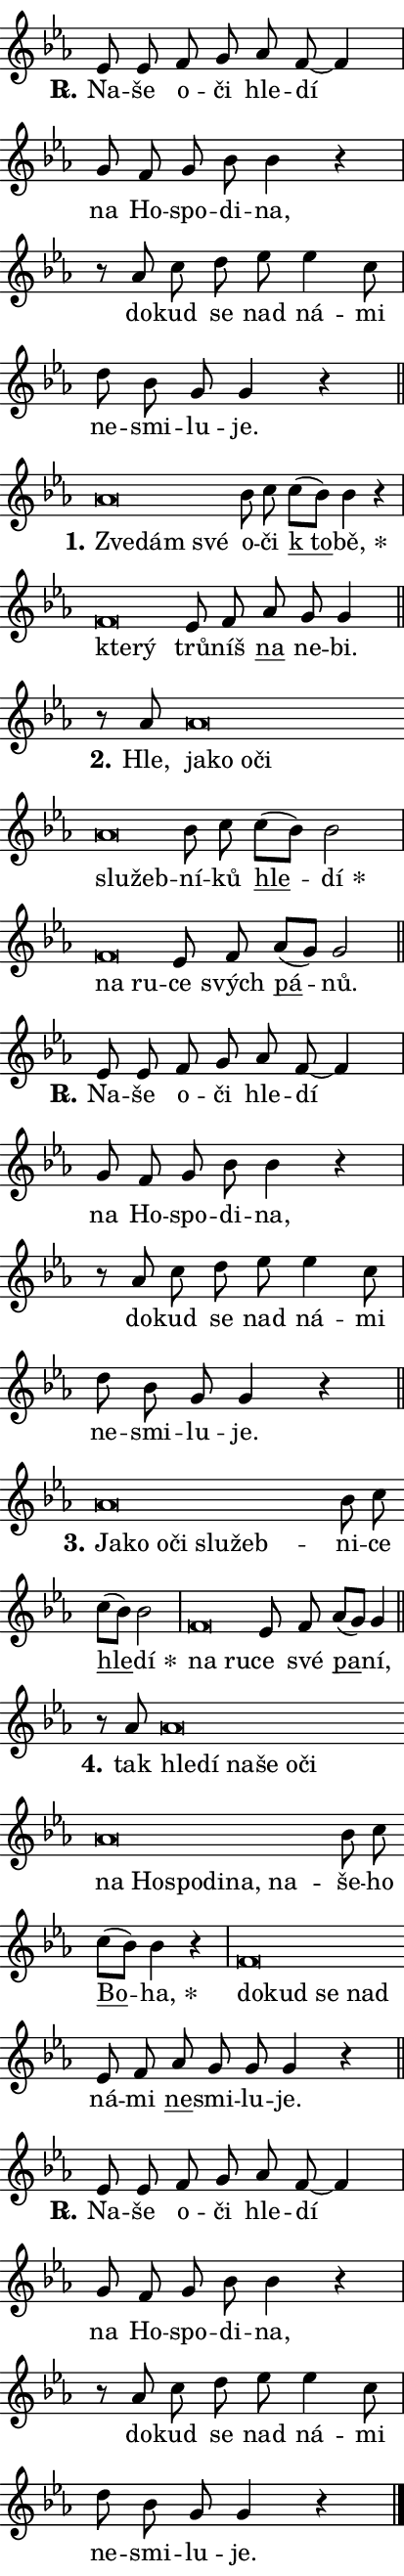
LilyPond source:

\version "2.22.1"
\header { tagline = "" }
\paper {
  indent = 0\cm
  top-margin = 0\cm
  right-margin = 0\cm
  bottom-margin = 0\cm
  left-margin = 0\cm
  paper-width = 7\cm
  page-breaking = #ly:one-page-breaking
  system-system-spacing.basic-distance = #11
  score-system-spacing.basic-distance = #11
  ragged-last = ##f
}


%% Author: Thomas Morley
%% https://lists.gnu.org/archive/html/lilypond-user/2020-05/msg00002.html
#(define (line-position grob)
"Returns position of @var[grob} in current system:
   @code{'start}, if at first time-step
   @code{'end}, if at last time-step
   @code{'middle} otherwise
"
  (let* ((col (ly:item-get-column grob))
         (ln (ly:grob-object col 'left-neighbor))
         (rn (ly:grob-object col 'right-neighbor))
         (col-to-check-left (if (ly:grob? ln) ln col))
         (col-to-check-right (if (ly:grob? rn) rn col))
         (break-dir-left
           (and
             (ly:grob-property col-to-check-left 'non-musical #f)
             (ly:item-break-dir col-to-check-left)))
         (break-dir-right
           (and
             (ly:grob-property col-to-check-right 'non-musical #f)
             (ly:item-break-dir col-to-check-right))))
        (cond ((eqv? 1 break-dir-left) 'start)
              ((eqv? -1 break-dir-right) 'end)
              (else 'middle))))

#(define (tranparent-at-line-position vctor)
  (lambda (grob)
  "Relying on @code{line-position} select the relevant enry from @var{vctor}.
Used to determine transparency,"
    (case (line-position grob)
      ((end) (not (vector-ref vctor 0)))
      ((middle) (not (vector-ref vctor 1)))
      ((start) (not (vector-ref vctor 2))))))

noteHeadBreakVisibility =
#(define-music-function (break-visibility)(vector?)
"Makes @code{NoteHead}s transparent relying on @var{break-visibility}"
#{
  \override NoteHead.transparent =
    #(tranparent-at-line-position break-visibility)
#})

#(define delete-ledgers-for-transparent-note-heads
  (lambda (grob)
    "Reads whether a @code{NoteHead} is transparent.
If so this @code{NoteHead} is removed from @code{'note-heads} from
@var{grob}, which is supposed to be @code{LedgerLineSpanner}.
As a result ledgers are not printed for this @code{NoteHead}"
    (let* ((nhds-array (ly:grob-object grob 'note-heads))
           (nhds-list
             (if (ly:grob-array? nhds-array)
                 (ly:grob-array->list nhds-array)
                 '()))
           ;; Relies on the transparent-property being done before
           ;; Staff.LedgerLineSpanner.after-line-breaking is executed.
           ;; This is fragile ...
           (to-keep
             (remove
               (lambda (nhd)
                 (ly:grob-property nhd 'transparent #f))
               nhds-list)))
      ;; TODO find a better method to iterate over grob-arrays, similiar
      ;; to filter/remove etc for lists
      ;; For now rebuilt from scratch
      (set! (ly:grob-object grob 'note-heads)  '())
      (for-each
        (lambda (nhd)
          (ly:pointer-group-interface::add-grob grob 'note-heads nhd))
        to-keep))))

hideNotes = {
  \noteHeadBreakVisibility #begin-of-line-visible
}
unHideNotes = {
  \noteHeadBreakVisibility #all-visible
}

% work-around for resetting accidentals
% https://lilypond.org/doc/v2.23/Documentation/notation/displaying-rhythms#unmetered-music
cadenzaMeasure = {
  \cadenzaOff
  \partial 1024 s1024
  \cadenzaOn
}

#(define-markup-command (accent layout props text) (markup?)
  "Underline accented syllable"
  (interpret-markup layout props
    #{\markup \override #'(offset . 4.3) \underline { #text }#}))

responsum = \markup \concat {
  "R" \hspace #-1.05 \path #0.1 #'((moveto 0 0.07) (lineto 0.9 0.8)) \hspace #0.05 "."
}

\layout {
    \context {
        \Staff
        \remove "Time_signature_engraver"
        \override LedgerLineSpanner.after-line-breaking = #delete-ledgers-for-transparent-note-heads
    }
    \context {
        \Voice {
            \override NoteHead.output-attributes = #'((class . "notehead"))
            \override Hairpin.height = #0.55
        }
    }
    \context {
        \Lyrics {
            \override StanzaNumber.output-attributes = #'((class . "stanzanumber"))
            \override LyricSpace.minimum-distance = #0.9
            \override LyricText.font-name = #"TeX Gyre Schola"
            \override LyricText.font-size = 1
            \override StanzaNumber.font-name = #"TeX Gyre Schola Bold"
            \override StanzaNumber.font-size = 1
        }
    }
}

% magnetic-lyrics.ily
%
%   written by
%     Jean Abou Samra <jean@abou-samra.fr>
%     Werner Lemberg <wl@gnu.org>
%
%   adapted by
%     Jiri Hon <jiri.hon@gmail.com>
%
% Version 2022-Apr-15

% https://www.mail-archive.com/lilypond-user@gnu.org/msg149350.html

#(define (Left_hyphen_pointer_engraver context)
   "Collect syllable-hyphen-syllable occurrences in lyrics and store
them in properties.  This engraver only looks to the left.  For
example, if the lyrics input is @code{foo -- bar}, it does the
following.

@itemize @bullet
@item
Set the @code{text} property of the @code{LyricHyphen} grob between
@q{foo} and @q{bar} to @code{foo}.

@item
Set the @code{left-hyphen} property of the @code{LyricText} grob with
text @q{foo} to the @code{LyricHyphen} grob between @q{foo} and
@q{bar}.
@end itemize

Use this auxiliary engraver in combination with the
@code{lyric-@/text::@/apply-@/magnetic-@/offset!} hook."
   (let ((hyphen #f)
         (text #f))
     (make-engraver
      (acknowledgers
       ((lyric-syllable-interface engraver grob source-engraver)
        (set! text grob)))
      (end-acknowledgers
       ((lyric-hyphen-interface engraver grob source-engraver)
        ;(when (not (grob::has-interface grob 'lyric-space-interface))
          (set! hyphen grob)));)
      ((stop-translation-timestep engraver)
       (when (and text hyphen)
         (ly:grob-set-object! text 'left-hyphen hyphen))
       (set! text #f)
       (set! hyphen #f)))))

#(define (lyric-text::apply-magnetic-offset! grob)
   "If the space between two syllables is less than the value in
property @code{LyricText@/.details@/.squash-threshold}, move the right
syllable to the left so that it gets concatenated with the left
syllable.

Use this function as a hook for
@code{LyricText@/.after-@/line-@/breaking} if the
@code{Left_@/hyphen_@/pointer_@/engraver} is active."
   (let ((hyphen (ly:grob-object grob 'left-hyphen #f)))
     (when hyphen
       (let ((left-text (ly:spanner-bound hyphen LEFT)))
         (when (grob::has-interface left-text 'lyric-syllable-interface)
           (let* ((common (ly:grob-common-refpoint grob left-text X))
                  (this-x-ext (ly:grob-extent grob common X))
                  (left-x-ext
                   (begin
                     ;; Trigger magnetism for left-text.
                     (ly:grob-property left-text 'after-line-breaking)
                     (ly:grob-extent left-text common X)))
                  ;; `delta` is the gap width between two syllables.
                  (delta (- (interval-start this-x-ext)
                            (interval-end left-x-ext)))
                  (details (ly:grob-property grob 'details))
                  (threshold (assoc-get 'squash-threshold details 0.2)))
             (when (< delta threshold)
               (let* (;; We have to manipulate the input text so that
                      ;; ligatures crossing syllable boundaries are not
                      ;; disabled.  For languages based on the Latin
                      ;; script this is essentially a beautification.
                      ;; However, for non-Western scripts it can be a
                      ;; necessity.
                      (lt (ly:grob-property left-text 'text))
                      (rt (ly:grob-property grob 'text))
                      (is-space (grob::has-interface hyphen 'lyric-space-interface))
                      (space (if is-space " " ""))
                      (space-markup (grob-interpret-markup grob " "))
                      (space-size (interval-length (ly:stencil-extent space-markup X)))
                      (extra-delta (if is-space space-size 0))
                      ;; Append new syllable.
                      (ltrt-space (if (and (string? lt) (string? rt))
                                (string-append lt space rt)
                                (make-concat-markup (list lt space rt))))
                      ;; Right-align `ltrt` to the right side.
                      (ltrt-space-markup (grob-interpret-markup
                               grob
                               (make-translate-markup
                                (cons (interval-length this-x-ext) 0)
                                (make-right-align-markup ltrt-space)))))
                 (begin
                   ;; Don't print `left-text`.
                   (ly:grob-set-property! left-text 'stencil #f)
                   ;; Set text and stencil (which holds all collected
                   ;; syllables so far) and shift it to the left.
                   (ly:grob-set-property! grob 'text ltrt-space)
                   (ly:grob-set-property! grob 'stencil ltrt-space-markup)
                   (ly:grob-translate-axis! grob (- (- delta extra-delta)) X))))))))))


#(define (lyric-hyphen::displace-bounds-first grob)
   ;; Make very sure this callback isn't triggered too early.
   (let ((left (ly:spanner-bound grob LEFT))
         (right (ly:spanner-bound grob RIGHT)))
     (ly:grob-property left 'after-line-breaking)
     (ly:grob-property right 'after-line-breaking)
     (ly:lyric-hyphen::print grob)))

squashThreshold = #0.4

\layout {
  \context {
    \Lyrics
    \consists #Left_hyphen_pointer_engraver
    \override LyricText.after-line-breaking =
      #lyric-text::apply-magnetic-offset!
    \override LyricHyphen.stencil = #lyric-hyphen::displace-bounds-first
    \override LyricText.details.squash-threshold = \squashThreshold
    \override LyricHyphen.minimum-distance = 0
    \override LyricHyphen.minimum-length = \squashThreshold
  }
}

squash = \override LyricText.details.squash-threshold = 9999
unSquash = \override LyricText.details.squash-threshold = \squashThreshold

left = \override LyricText.self-alignment-X = #LEFT
unLeft = \revert LyricText.self-alignment-X

starOffset = #(lambda (grob) 
                (let ((x_offset (ly:self-alignment-interface::aligned-on-x-parent grob)))
                  (if (= x_offset 0) 0 (+ x_offset 1.2))))

star = #(define-music-function (syllable)(string?)
"Append star separator at the end of a syllable"
#{
  \once \override LyricText.X-offset = #starOffset
  \lyricmode { \markup {
    #syllable
    \override #'((font-name . "TeX Gyre Schola Bold")) \hspace #0.2 \lower #0.65 \larger "*"
  } }
#})

starAccent = #(define-music-function (syllable)(string?)
"Append star separator at the end of a syllable and make accent"
#{
  \once \override LyricText.X-offset = #starOffset
  \lyricmode { \markup {
    \accent #syllable
    \override #'((font-name . "TeX Gyre Schola Bold")) \hspace #0.2 \lower #0.65 \larger "*"
  } }
#})

breath = #(define-music-function (syllable)(string?)
"Append breathing indicator at the end of a syllable"
#{
  \lyricmode { \markup { #syllable "+" } }
#})

optionalBreath = #(define-music-function (syllable)(string?)
"Append optional breathing indicator at the end of a syllable"
#{
  \lyricmode { \markup { #syllable "(+)" } }
#})


\score {
    <<
        \new Voice = "melody" { \cadenzaOn \key es \major \relative { es'8 es f g as f~ f4 \cadenzaMeasure \bar "|" g8 f g bes bes4 r \cadenzaMeasure \bar "|" r8 as c d es es4 c8 \cadenzaMeasure \bar "|" d bes g g4 r \cadenzaMeasure \bar "||" \break }
\relative { as'\breve*1/16 \hideNotes \breve*1/16 \breve*1/16 \bar "" \unHideNotes bes8 c \bar "" c[( bes)] bes4 r \cadenzaMeasure \bar "|" f\breve*1/16 \hideNotes \breve*1/16 \bar "" \unHideNotes es8 f \bar "" as g g4 \cadenzaMeasure \bar "||" \break }
\relative { r8 as'8 as\breve*1/16 \hideNotes \breve*1/16 \bar "" \breve*1/16 \bar "" \breve*1/16 \bar "" \breve*1/16 \breve*1/16 \bar "" \unHideNotes bes8 c \bar "" c[( bes)] bes2 \cadenzaMeasure \bar "|" f\breve*1/16 \hideNotes \breve*1/16 \bar "" \unHideNotes es8 f \bar "" as[( g)] g2 \cadenzaMeasure \bar "||" \break }
\relative { es'8 es f g as f~ f4 \cadenzaMeasure \bar "|" g8 f g bes bes4 r \cadenzaMeasure \bar "|" r8 as c d es es4 c8 \cadenzaMeasure \bar "|" d bes g g4 r \cadenzaMeasure \bar "||" \break }
\relative { as'\breve*1/16 \hideNotes \breve*1/16 \bar "" \breve*1/16 \bar "" \breve*1/16 \bar "" \breve*1/16 \breve*1/16 \bar "" \unHideNotes bes8 c \bar "" c[( bes)] bes2 \cadenzaMeasure \bar "|" f\breve*1/16 \hideNotes \breve*1/16 \bar "" \unHideNotes es8 f \bar "" as[( g)] g4 \cadenzaMeasure \bar "||" \break }
\relative { r8 as'8 as\breve*1/16 \hideNotes \breve*1/16 \bar "" \breve*1/16 \bar "" \breve*1/16 \bar "" \breve*1/16 \bar "" \breve*1/16 \bar "" \breve*1/16 \bar "" \breve*1/16 \bar "" \breve*1/16 \bar "" \breve*1/16 \bar "" \breve*1/16 \breve*1/16 \bar "" \unHideNotes bes8 c \bar "" c[( bes)] bes4 r \cadenzaMeasure \bar "|" f\breve*1/16 \hideNotes \breve*1/16 \bar "" \breve*1/16 \breve*1/16 \bar "" \unHideNotes es8 f \bar "" as g g g4 r \cadenzaMeasure \bar "||" \break }
\relative { es'8 es f g as f~ f4 \cadenzaMeasure \bar "|" g8 f g bes bes4 r \cadenzaMeasure \bar "|" r8 as c d es es4 c8 \cadenzaMeasure \bar "|" d bes g g4 r \cadenzaMeasure \bar "||" \break } \bar "|." }
        \new Lyrics \lyricsto "melody" { \lyricmode { \set stanza = \responsum
Na -- še o -- či hle -- dí na Ho -- spo -- di -- na, do -- kud se nad ná -- mi ne -- smi -- lu -- je.
\set stanza = "1."
\left Zve -- \squash dám své \unLeft \unSquash o -- či \markup \accent "k to" -- \star bě, \left kte -- \squash rý \unLeft \unSquash trů -- níš \markup \accent na ne -- bi.
\set stanza = "2."
Hle, \left ja -- \squash ko o -- či slu -- žeb -- \unLeft \unSquash ní -- ků \markup \accent hle -- \star dí \left na \squash ru -- \unLeft \unSquash ce svých \markup \accent pá -- nů.
\set stanza = \responsum
Na -- še o -- či hle -- dí na Ho -- spo -- di -- na, do -- kud se nad ná -- mi ne -- smi -- lu -- je.
\set stanza = "3."
\left Ja -- \squash ko o -- či slu -- žeb -- \unLeft \unSquash ni -- ce \markup \accent hle -- \star dí \left na \squash ru -- \unLeft \unSquash ce své \markup \accent pa -- ní,
\set stanza = "4."
tak \left hle -- \squash dí na -- še o -- či na Ho -- spo -- di -- na, na -- \unLeft \unSquash še -- ho \markup \accent Bo -- \star ha, \left do -- \squash kud se nad \unLeft \unSquash ná -- mi \markup \accent ne -- smi -- lu -- je.
\set stanza = \responsum
Na -- še o -- či hle -- dí na Ho -- spo -- di -- na, do -- kud se nad ná -- mi ne -- smi -- lu -- je. } }
    >>
    \layout {}
}
